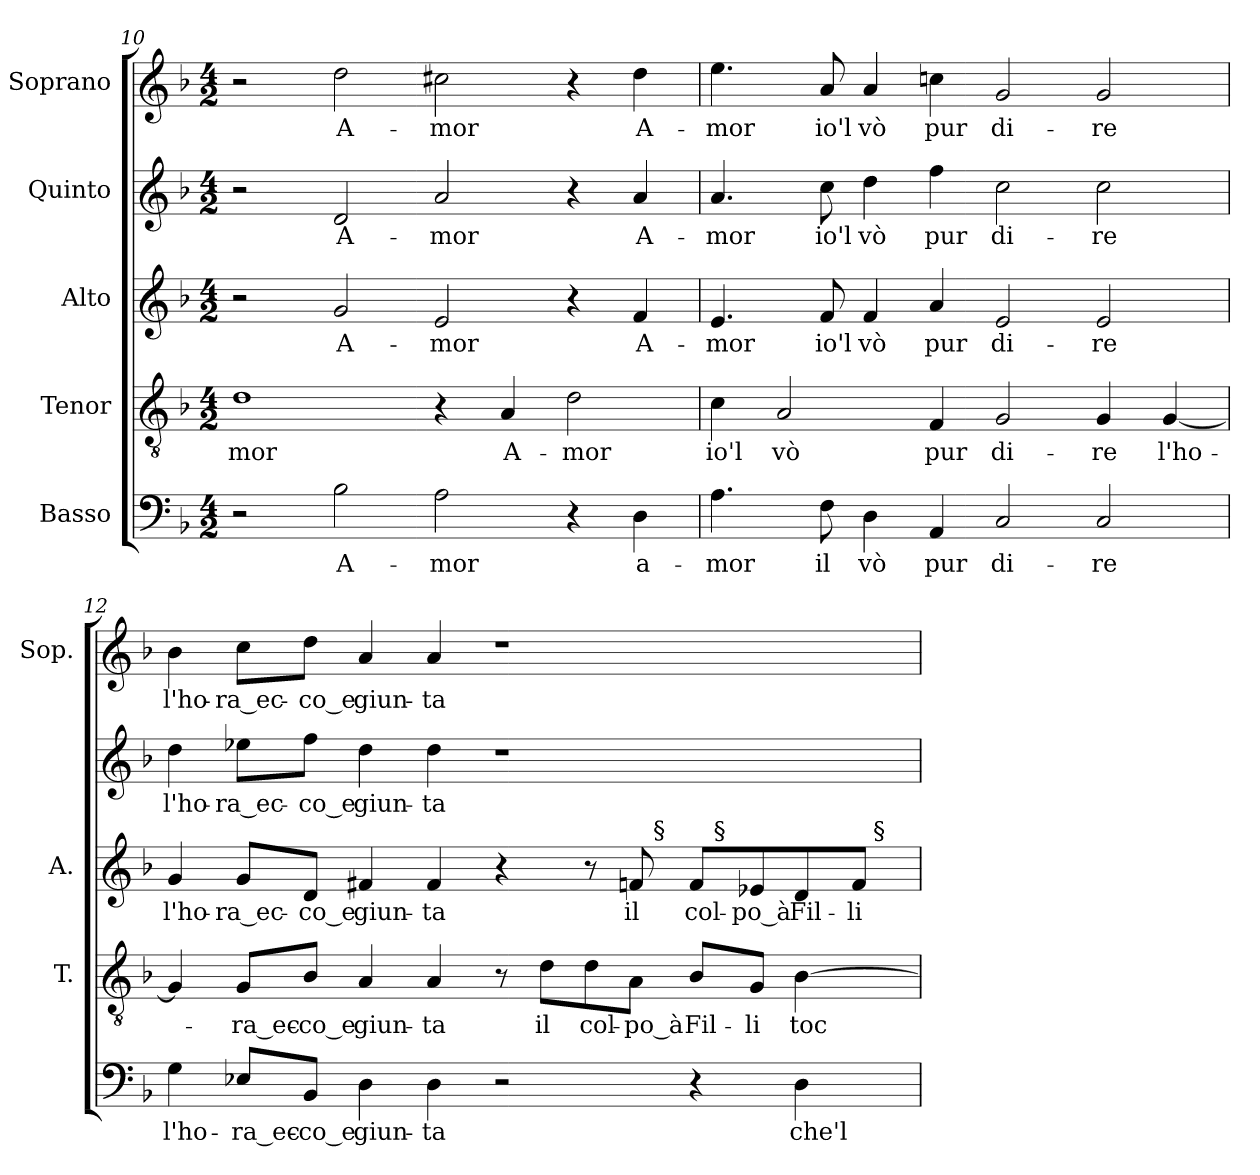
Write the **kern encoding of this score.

**kern	**text	**kern	**text	**kern	**text	**kern	**text	**kern	**text
*part5	*part5	*part4	*part4	*part3	*part3	*part2	*part2	*part1	*part1
*staff5	*staff5	*staff4	*staff4	*staff3	*staff3	*staff2	*staff2	*staff1	*staff1
*I"Basso	*	*I"Tenor	*	*I"Alto	*	*I"Quinto	*	*I"Soprano	*
*	*	*I'T.	*	*I'A.	*	*	*	*I'Sop.	*
*clefF4	*	*clefGv2	*	*clefG2	*	*clefG2	*	*clefG2	*
*	*	*ITrd7c12	*	*	*	*	*	*	*
*k[b-]	*	*k[b-]	*	*k[b-]	*	*k[b-]	*	*k[b-]	*
*F:	*	*F:	*	*F:	*	*F:	*	*F:	*
*M4/2	*	*M4/2	*	*M4/2	*	*M4/2	*	*M4/2	*
=10	=10	=10	=10	=10	=10	=10	=10	=10	=10
!	!	!	!LO:LY:b:color=#000000	!	!	!	!	!	!
2r	.	1Di	-mor	2r	.	2r	.	2r	.
!	!LO:LY:b:color=#000000	!	!	!	!	!	!	!	!
!	!	!	!	!	!LO:LY:b:color=#000000	!	!	!	!
!	!	!	!	!	!	!	!LO:LY:b:color=#000000	!	!
!	!	!	!	!	!	!	!	!	!LO:LY:b:color=#000000
2B-i\	A-	.	.	2gi/	A-	2di/	A-	2ddi\	A-
!	!LO:LY:b:color=#000000	!	!	!	!	!	!	!	!
!	!	!	!	!	!LO:LY:b:color=#000000	!	!	!	!
!	!	!	!	!	!	!	!LO:LY:b:color=#000000	!	!
!	!	!	!	!	!	!	!	!	!LO:LY:b:color=#000000
2Ai\	-mor	4r	.	2ei/	-mor	2ai/	-mor	2cc#Xi\	-mor
!	!	!	!LO:LY:b:color=#000000	!	!	!	!	!	!
.	.	4AAi/	A-	.	.	.	.	.	.
!	!	!	!LO:LY:b:color=#000000	!	!	!	!	!	!
4r	.	2Di\	-mor	4r	.	4r	.	4r	.
!	!LO:LY:b:color=#000000	!	!	!	!	!	!	!	!
!	!	!	!	!	!LO:LY:b:color=#000000	!	!	!	!
!	!	!	!	!	!	!	!LO:LY:b:color=#000000	!	!
!	!	!	!	!	!	!	!	!	!LO:LY:b:color=#000000
4Di\	a-	.	.	4fi/	A-	4ai/	A-	4ddi\	A-
=11	=11	=11	=11	=11	=11	=11	=11	=11	=11
!	!LO:LY:b:color=#000000	!	!	!	!	!	!	!	!
!	!	!	!LO:LY:b:color=#000000	!	!	!	!	!	!
!	!	!	!	!	!LO:LY:b:color=#000000	!	!	!	!
!	!	!	!	!	!	!	!LO:LY:b:color=#000000	!	!
!	!	!	!	!	!	!	!	!	!LO:LY:b:color=#000000
4.Ai\	-mor	4Ci\	io'l	4.ei/	-mor	4.ai/	-mor	4.eei\	-mor
!	!	!	!LO:LY:b:color=#000000	!	!	!	!	!	!
.	.	2AAi/	vò	.	.	.	.	.	.
!	!LO:LY:b:color=#000000	!	!	!	!	!	!	!	!
!	!	!	!	!	!LO:LY:b:color=#000000	!	!	!	!
!	!	!	!	!	!	!	!LO:LY:b:color=#000000	!	!
!	!	!	!	!	!	!	!	!	!LO:LY:b:color=#000000
8Fi\	il	.	.	8fi/	io'l	8cci\	io'l	8ai/	io'l
!	!LO:LY:b:color=#000000	!	!	!	!	!	!	!	!
!	!	!	!	!	!LO:LY:b:color=#000000	!	!	!	!
!	!	!	!	!	!	!	!LO:LY:b:color=#000000	!	!
!	!	!	!	!	!	!	!	!	!LO:LY:b:color=#000000
4Di\	vò	.	.	4fi/	vò	4ddi\	vò	4ai/	vò
!	!LO:LY:b:color=#000000	!	!	!	!	!	!	!	!
!	!	!	!LO:LY:b:color=#000000	!	!	!	!	!	!
!	!	!	!	!	!LO:LY:b:color=#000000	!	!	!	!
!	!	!	!	!	!	!	!LO:LY:b:color=#000000	!	!
!	!	!	!	!	!	!	!	!	!LO:LY:b:color=#000000
4AAi/	pur	4FFi/	pur	4ai/	pur	4ffi\	pur	4ccni\	pur
!	!LO:LY:b:color=#000000	!	!	!	!	!	!	!	!
!	!	!	!LO:LY:b:color=#000000	!	!	!	!	!	!
!	!	!	!	!	!LO:LY:b:color=#000000	!	!	!	!
!	!	!	!	!	!	!	!LO:LY:b:color=#000000	!	!
!	!	!	!	!	!	!	!	!	!LO:LY:b:color=#000000
2Ci/	di-	2GGi/	di-	2ei/	di-	2cci\	di-	2gi/	di-
!	!LO:LY:b:color=#000000	!	!	!	!	!	!	!	!
!	!	!	!LO:LY:b:color=#000000	!	!	!	!	!	!
!	!	!	!	!	!LO:LY:b:color=#000000	!	!	!	!
!	!	!	!	!	!	!	!LO:LY:b:color=#000000	!	!
!	!	!	!	!	!	!	!	!	!LO:LY:b:color=#000000
2Ci/	-re	4GGi/	-re	2ei/	-re	2cci\	-re	2gi/	-re
!	!	!	!LO:LY:b:color=#000000	!	!	!	!	!	!
.	.	[<4GGi/	l'ho-	.	.	.	.	.	.
!!LO:PB:g=z
=12	=12	=12	=12	=12	=12	=12	=12	=12	=12
!	!LO:LY:b:color=#000000	!	!	!	!	!	!	!	!
!	!	!	!	!	!LO:LY:b:color=#000000	!	!	!	!
!	!	!	!	!	!	!	!LO:LY:b:color=#000000	!	!
!	!	!	!	!	!	!	!	!	!LO:LY:b:color=#000000
*	*	*	*	*^	*	*	*	*	*
*	*	*	*	*	*^	*	*	*	*	*
4Gi\	l'ho-	4GGi/]	.	4gi/	1ryy	1ryy	l'ho-	4ddi\	l'ho-	4b-i\	l'ho-
!	!LO:LY:b:color=#000000	!	!	!	!	!	!	!	!	!	!
!	!	!	!LO:LY:b:color=#000000	!	!	!	!	!	!	!	!
!	!	!	!	!	!	!	!LO:LY:b:color=#000000	!	!	!	!
!	!	!	!	!	!	!	!	!	!LO:LY:b:color=#000000	!	!
!	!	!	!	!	!	!	!	!	!	!	!LO:LY:b:color=#000000
8E-Xi/L	-ra_ec-	8GGi/L	-ra_ec-	8gi/L	.	.	-ra_ec-	8ee-Xi\L	-ra_ec-	8cci\L	-ra_ec-
!	!LO:LY:b:color=#000000	!	!	!	!	!	!	!	!	!	!
!	!	!	!LO:LY:b:color=#000000	!	!	!	!	!	!	!	!
!	!	!	!	!	!	!	!LO:LY:b:color=#000000	!	!	!	!
!	!	!	!	!	!	!	!	!	!LO:LY:b:color=#000000	!	!
!	!	!	!	!	!	!	!	!	!	!	!LO:LY:b:color=#000000
8BB-i/J	-co_e	8BB-i/J	-co_e	8di/J	.	.	-co_e	8ffi\J	-co_e	8ddi\J	-co_e
!	!LO:LY:b:color=#000000	!	!	!	!	!	!	!	!	!	!
!	!	!	!LO:LY:b:color=#000000	!	!	!	!	!	!	!	!
!	!	!	!	!	!	!	!LO:LY:b:color=#000000	!	!	!	!
!	!	!	!	!	!	!	!	!	!LO:LY:b:color=#000000	!	!
!	!	!	!	!	!	!	!	!	!	!	!LO:LY:b:color=#000000
4Di\	giun-	4AAi/	giun-	4f#Xi/	.	.	giun-	4ddi\	giun-	4ai/	giun-
!	!LO:LY:b:color=#000000	!	!	!	!	!	!	!	!	!	!
!	!	!	!LO:LY:b:color=#000000	!	!	!	!	!	!	!	!
!	!	!	!	!	!	!	!LO:LY:b:color=#000000	!	!	!	!
!	!	!	!	!	!	!	!	!	!LO:LY:b:color=#000000	!	!
!	!	!	!	!	!	!	!	!	!	!	!LO:LY:b:color=#000000
4Di\	-ta	4AAi/	-ta	4f#i/	.	.	-ta	4ddi\	-ta	4ai/	-ta
2r	.	8r	.	4r	4ryy	2ryy	.	1r	.	1r	.
!	!	!	!LO:LY:b:color=#000000	!	!	!	!	!	!	!	!
.	.	8Di\L	il	.	.	.	.	.	.	.	.
!	!	!	!LO:LY:b:color=#000000	!	!	!	!	!	!	!	!
.	.	8Di\	col-	8r	8ryy	.	.	.	.	.	.
!	!	!	!LO:LY:b:color=#000000	!	!	!	!	!	!	!	!
!	!	!	!	!	!	!	!LO:LY:b:color=#000000	!	!	!	!
.	.	8AAi\J	-po_à	8fi/	32ryy	.	il	.	.	.	.
.	.	.	.	.	256ryy	.	.	.	.	.	.
!	!	!	!	!	!LO:TX:a:t=§	!	!	!	!	!	!
.	.	.	.	.	2ryy	.	.	.	.	.	.
!	!	!	!LO:LY:b:color=#000000	!	!	!	!	!	!	!	!
!	!	!	!	!	!	!	!LO:LY:b:color=#000000	!	!	!	!
4r	.	8BB-i/L	Fil-	8fi/L	.	32ryy	col-	.	.	.	.
.	.	.	.	.	.	256ryy	.	.	.	.	.
!	!	!	!	!	!	!LO:TX:a:t=§	!	!	!	!	!
.	.	.	.	.	.	4ryy	.	.	.	.	.
!	!	!	!LO:LY:b:color=#000000	!	!	!	!	!	!	!	!
!	!	!	!	!	!	!	!LO:LY:b:color=#000000	!	!	!	!
.	.	8GGi/J	-li	8e-Xi/	.	.	-po_à	.	.	.	.
!	!LO:LY:b:color=#000000	!	!	!	!	!	!	!	!	!	!
!	!	!	!LO:LY:b:color=#000000	!	!	!	!	!	!	!	!
!	!	!	!	!	!	!	!LO:LY:b:color=#000000	!	!	!	!
4Di\	che'l	[>4BB-i\	toc-	8di/	.	.	Fil-	.	.	.	.
.	.	.	.	.	.	8ryy	.	.	.	.	.
!	!	!	!	!	!	!	!LO:LY:b:color=#000000	!	!	!	!
.	.	.	.	8fi/J	.	.	-li	.	.	.	.
!	!	!	!	!	!LO:TX:a:t=§	!	!	!	!	!	!
.	.	.	.	.	16ryy	16ryy	.	.	.	.	.
.	.	.	.	.	64..ryy	64..ryy	.	.	.	.	.
*	*	*	*	*v	*v	*v	*	*	*	*	*
=	=	=	=	=	=	=	=	=	=
*-	*-	*-	*-	*-	*-	*-	*-	*-	*-
